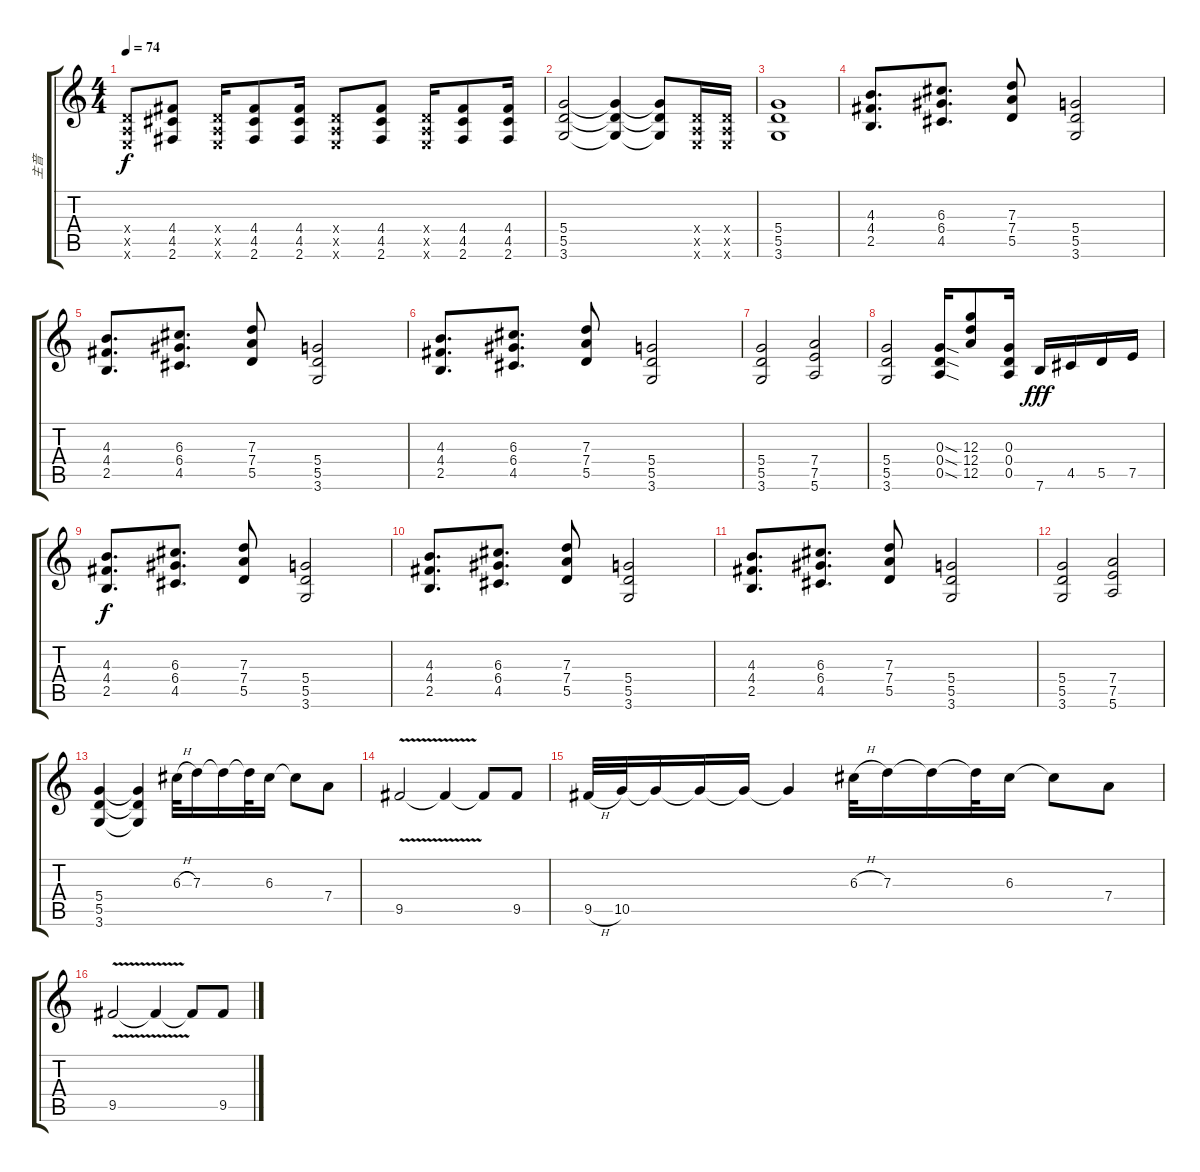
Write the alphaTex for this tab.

\track ("主音" "主音") {instrument overdrivenguitar}
\staff {score tabs}
\tuning (E4 B3 G3 D3 A2 E2) {hide}
\ts (4 4)
\tempo 74
\clef g2
\ks c
(0.4{x} 0.5{x} 0.6{x}).8{dy f} (4.4 4.5 2.6).8 (0.4{x} 0.5{x} 0.6{x}).16 (4.4 4.5 2.6).8 (4.4 4.5 2.6).16 (0.4{x} 0.5{x} 0.6{x}).8 (4.4 4.5 2.6).8 (0.4{x} 0.5{x} 0.6{x}).16 (4.4 4.5 2.6).8 (4.4 4.5 2.6).16 |
(5.4 5.5 3.6).2 (5.4{t} 5.5{t} 3.6{t}).4 (5.4{t} 5.5{t} 3.6{t}).8 (0.4{x} 0.5{x} 0.6{x}).16 (0.4{x} 0.5{x} 0.6{x}).16 |
(5.4 5.5 3.6).1 |
(4.3 4.4 2.5).8{d} (6.3 6.4 4.5).8{d} (7.3 7.4 5.5).8 (5.4 5.5 3.6).2 |
(4.3 4.4 2.5).8{d} (6.3 6.4 4.5).8{d} (7.3 7.4 5.5).8 (5.4 5.5 3.6).2 |
(4.3 4.4 2.5).8{d} (6.3 6.4 4.5).8{d} (7.3 7.4 5.5).8 (5.4 5.5 3.6).2 |
(5.4 5.5 3.6).2 (7.4 7.5 5.6).2 |
(5.4 5.5 3.6).2 (0.3{sod} 0.4{sod} 0.5{sod}).16 (12.3 12.4 12.5).8 (0.3 0.4 0.5).16 7.6.16{dy fff} 4.5.16 5.5.16 7.5.16 |
(4.3 4.4 2.5).8{d dy f} (6.3 6.4 4.5).8{d} (7.3 7.4 5.5).8 (5.4 5.5 3.6).2 |
(4.3 4.4 2.5).8{d} (6.3 6.4 4.5).8{d} (7.3 7.4 5.5).8 (5.4 5.5 3.6).2 |
(4.3 4.4 2.5).8{d} (6.3 6.4 4.5).8{d} (7.3 7.4 5.5).8 (5.4 5.5 3.6).2 |
(5.4 5.5 3.6).2 (7.4 7.5 5.6).2 |
(5.4 5.5 3.6).4 (5.4{t} 5.5{t} 3.6{t}).4 6.3{h}.32 7.3.16 7.3{t}.16 7.3{t}.32 6.3.16 6.3{t}.8 7.4.8 |
9.5{v}.2 9.5{t}.4 9.5{t}.8 9.5.8 |
9.5{h}.32 10.5.32 10.5{t}.16 10.5{t}.16 10.5{t}.16 10.5{t}.4 6.3{h}.32 7.3.16 7.3{t}.16 7.3{t}.32 6.3.16 6.3{t}.8 7.4.8 |
9.5{v}.2 9.5{t}.4 9.5{t}.8 9.5.8
